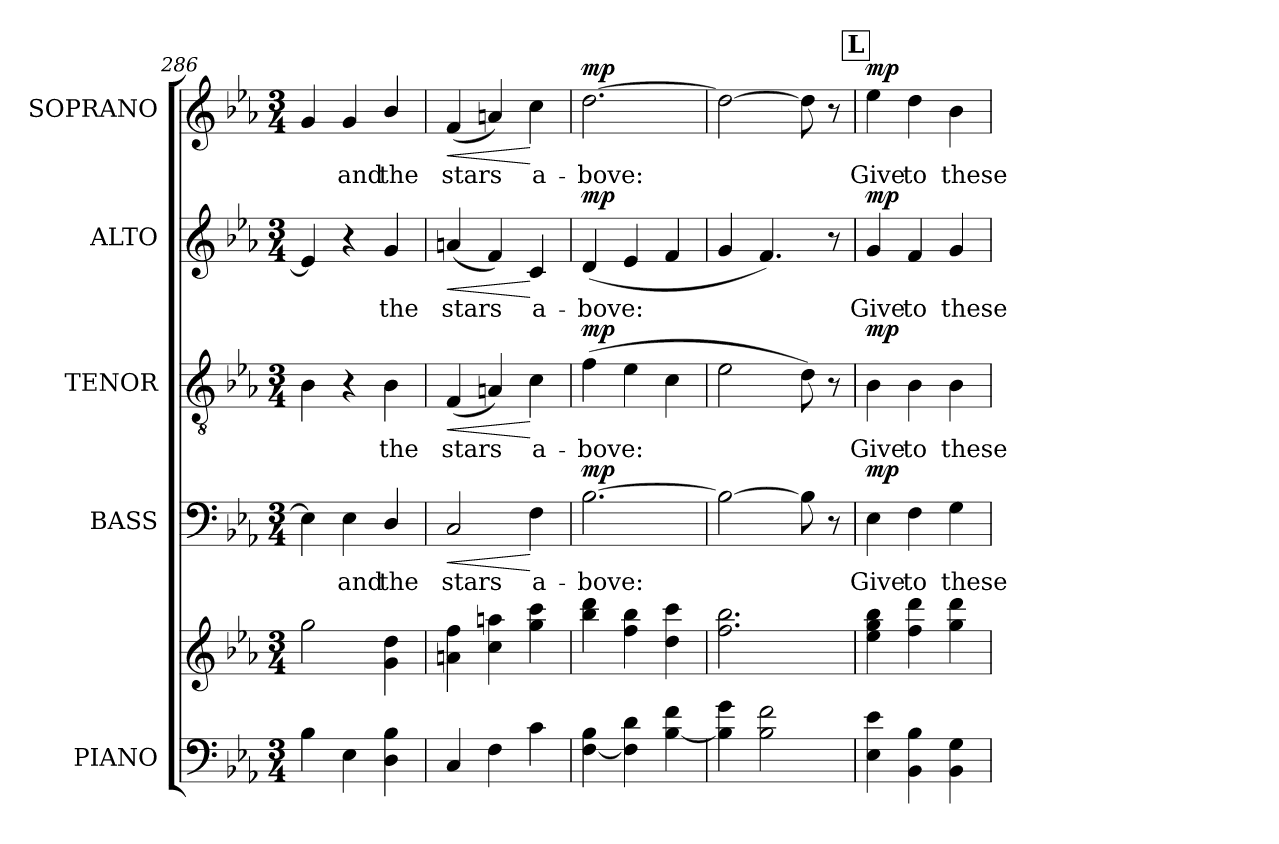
**kern	**kern	**kern	**text	**dynam	**kern	**text	**dynam	**kern	**text	**dynam	**kern	**text	**dynam
*part5	*part5	*part4	*part4	*part4	*part3	*part3	*part3	*part2	*part2	*part2	*part1	*part1	*part1
*staff6	*staff5	*staff4	*staff4	*staff4	*staff3	*staff3	*staff3	*staff2	*staff2	*staff2	*staff1	*staff1	*staff1
*I"PIANO	*	*I"BASS	*	*	*I"TENOR	*	*	*I"ALTO	*	*	*I"SOPRANO	*	*
*I'PNO.	*	*I'B.	*	*	*I'T.	*	*	*I'A.	*	*	*I'S.	*	*
*clefF4	*clefG2	*clefF4	*	*	*clefGv2	*	*	*clefG2	*	*	*clefG2	*	*
*	*	*	*	*	*ITrd7c12	*	*	*	*	*	*	*	*
*k[b-e-a-]	*k[b-e-a-]	*k[b-e-a-]	*	*	*k[b-e-a-]	*	*	*k[b-e-a-]	*	*	*k[b-e-a-]	*	*
*E-:	*E-:	*E-:	*	*	*E-:	*	*	*E-:	*	*	*E-:	*	*
*M3/4	*M3/4	*M3/4	*	*	*M3/4	*	*	*M3/4	*	*	*M3/4	*	*
=286	=286	=286	=286	=286	=286	=286	=286	=286	=286	=286	=286	=286	=286
4B-i\	2ggi\	4E-i\]	.	.	4BB-i\	.	.	4e-i/]	.	.	4gi/	.	.
!	!	!	!LO:LY:b:color=#000000	!	!	!	!	!	!	!	!	!	!
!	!	!	!	!	!	!	!	!	!	!	!	!LO:LY:b:color=#000000	!
4E-i\	.	4E-i\	and	.	4r	.	.	4r	.	.	4gi/	and	.
!	!	!	!LO:LY:b:color=#000000	!	!	!	!	!	!	!	!	!	!
!	!	!	!	!	!	!LO:LY:b:color=#000000	!	!	!	!	!	!	!
!	!	!	!	!	!	!	!	!	!LO:LY:b:color=#000000	!	!	!	!
!	!	!	!	!	!	!	!	!	!	!	!	!LO:LY:b:color=#000000	!
4Di\ 4B-i	4gi\ 4ddi	4Di/	the	.	4BB-i\	the	.	4gi/	the	.	4b-i/	the	.
=287	=287	=287	=287	=287	=287	=287	=287	=287	=287	=287	=287	=287	=287
!	!	!	!LO:LY:b:color=#000000	!LO:HP:b	!	!	!	!	!	!	!	!	!
!	!	!	!	!	!	!LO:LY:b:color=#000000	!LO:HP:b	!	!	!	!	!	!
!	!	!	!	!	!	!	!	!	!LO:LY:b:color=#000000	!LO:HP:b	!	!	!
!	!	!	!	!	!	!	!	!	!	!	!	!LO:LY:b:color=#000000	!LO:HP:b
4Ci/	4ani\ 4ffi	2Ci/	stars	<	(4FFi/	stars	<	(4ani/	stars	<	(4fi/	stars	<
4Fi\	4cci\ 4aani	.	.	.	4AAni/)	.	.	4fi/)	.	.	4ani/)	.	.
!	!	!	!LO:LY:b:color=#000000	!	!	!	!	!	!	!	!	!	!
!	!	!	!	!	!	!LO:LY:b:color=#000000	!	!	!	!	!	!	!
!	!	!	!	!	!	!	!	!	!LO:LY:b:color=#000000	!	!	!	!
!	!	!	!	!	!	!	!	!	!	!	!	!LO:LY:b:color=#000000	!
4ci\	4ggi\ 4ccci	4Fi\	a-	[	4Ci\	a-	[	4ci/	a-	[	4cci\	a-	[
=288	=288	=288	=288	=288	=288	=288	=288	=288	=288	=288	=288	=288	=288
!	!	!	!LO:LY:b:color=#000000	!	!	!	!	!	!	!	!	!	!
!	!	!	!	!	!	!LO:LY:b:color=#000000	!	!	!	!	!	!	!
!	!	!	!	!	!	!	!	!	!LO:LY:b:color=#000000	!	!	!	!
!	!	!	!	!	!	!	!	!	!	!	!	!LO:LY:b:color=#000000	!
[4Fi\ 4B-i	4bb-i\ 4dddi	[2.B-i\	-bove:	mp	(4Fi\	-bove:	mp	(4di/	-bove:	mp	[2.ddi\	-bove:	mp
4Fi\] 4di	4ffi\ 4bb-i	.	.	.	4E-i\	.	.	4e-i/	.	.	.	.	.
[4B-i\ 4fi	4ddi\ 4ccci	.	.	.	4Ci\	.	.	4fi/	.	.	.	.	.
=289	=289	=289	=289	=289	=289	=289	=289	=289	=289	=289	=289	=289	=289
4B-i\] 4gi	2.ffi\ 2.bb-i	2B-i\_	.	.	2E-i\	.	.	4gi/	.	.	2ddi\_	.	.
2B-i\ 2fi	.	.	.	.	.	.	.	4.fi/)	.	.	.	.	.
.	.	8B-i\]	.	.	8Di\)	.	.	.	.	.	8ddi\]	.	.
.	.	8r	.	.	8r	.	.	8r	.	.	8r	.	.
!!LO:REH:place=s1:B:color=#000000:enc=box:fs=16.5694:t=L
=290	=290	=290	=290	=290	=290	=290	=290	=290	=290	=290	=290	=290	=290
!	!	!	!LO:LY:b:color=#000000	!	!	!	!	!	!	!	!	!	!
!	!	!	!	!	!	!LO:LY:b:color=#000000	!	!	!	!	!	!	!
!	!	!	!	!	!	!	!	!	!LO:LY:b:color=#000000	!	!	!	!
!	!	!	!	!	!	!	!	!	!	!	!	!LO:LY:b:color=#000000	!
4E-i\ 4e-i	4ee-i\ 4ggi 4bb-i	4E-i\	Give	mp	4BB-i\	Give	mp	4gi/	Give	mp	4ee-i\	Give	mp
!	!	!	!LO:LY:b:color=#000000	!	!	!	!	!	!	!	!	!	!
!	!	!	!	!	!	!LO:LY:b:color=#000000	!	!	!	!	!	!	!
!	!	!	!	!	!	!	!	!	!LO:LY:b:color=#000000	!	!	!	!
!	!	!	!	!	!	!	!	!	!	!	!	!LO:LY:b:color=#000000	!
4BB-i\ 4B-i	4ffi\ 4dddi	4Fi\	to	.	4BB-i\	to	.	4fi/	to	.	4ddi\	to	.
!	!	!	!LO:LY:b:color=#000000	!	!	!	!	!	!	!	!	!	!
!	!	!	!	!	!	!LO:LY:b:color=#000000	!	!	!	!	!	!	!
!	!	!	!	!	!	!	!	!	!LO:LY:b:color=#000000	!	!	!	!
!	!	!	!	!	!	!	!	!	!	!	!	!LO:LY:b:color=#000000	!
4BB-i\ 4Gi	4ggi\ 4dddi	4Gi\	these	.	4BB-i\	these	.	4gi/	these	.	4b-i\	these	.
=	=	=	=	=	=	=	=	=	=	=	=	=	=
*-	*-	*-	*-	*-	*-	*-	*-	*-	*-	*-	*-	*-	*-
